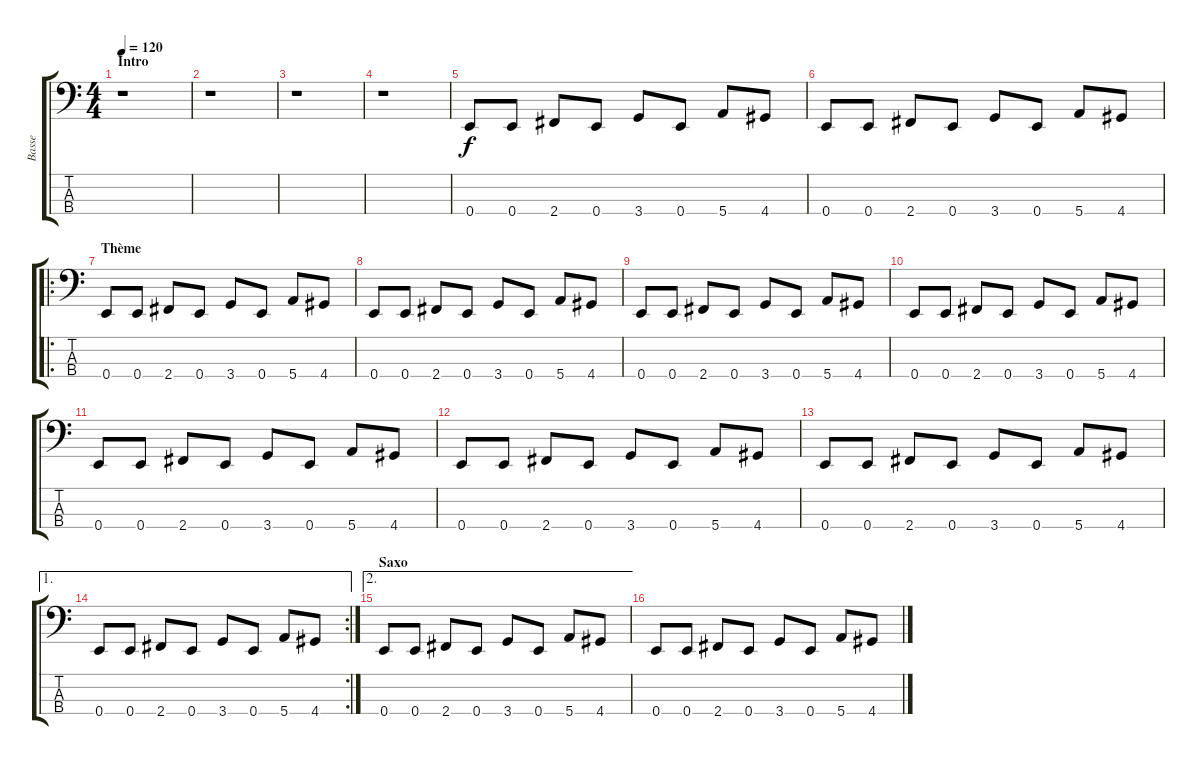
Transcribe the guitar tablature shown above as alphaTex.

\track ("Basse" "Basse") {instrument electricbassfinger}
\staff {score tabs}
\tuning (G2 D2 A1 E1) {hide}
\ts (4 4)
\section ("" "Intro")
\tempo 120
\clef f4
\ks c
r.1{dy f instrument electricbassfinger} |
r.1 |
r.1 |
r.1 |
0.4.8 0.4.8 2.4.8 0.4.8 3.4.8 0.4.8 5.4.8 4.4.8 |
0.4.8 0.4.8 2.4.8 0.4.8 3.4.8 0.4.8 5.4.8 4.4.8 |
\ro
\section ("" "Thème")
0.4.8 0.4.8 2.4.8 0.4.8 3.4.8 0.4.8 5.4.8 4.4.8 |
0.4.8 0.4.8 2.4.8 0.4.8 3.4.8 0.4.8 5.4.8 4.4.8 |
0.4.8 0.4.8 2.4.8 0.4.8 3.4.8 0.4.8 5.4.8 4.4.8 |
0.4.8 0.4.8 2.4.8 0.4.8 3.4.8 0.4.8 5.4.8 4.4.8 |
0.4.8 0.4.8 2.4.8 0.4.8 3.4.8 0.4.8 5.4.8 4.4.8 |
0.4.8 0.4.8 2.4.8 0.4.8 3.4.8 0.4.8 5.4.8 4.4.8 |
0.4.8 0.4.8 2.4.8 0.4.8 3.4.8 0.4.8 5.4.8 4.4.8 |
\ae 1
\rc 2
0.4.8 0.4.8 2.4.8 0.4.8 3.4.8 0.4.8 5.4.8 4.4.8 |
\ae 2
\section ("" "Saxo")
0.4.8 0.4.8 2.4.8 0.4.8 3.4.8 0.4.8 5.4.8 4.4.8 |
0.4.8 0.4.8 2.4.8 0.4.8 3.4.8 0.4.8 5.4.8 4.4.8
